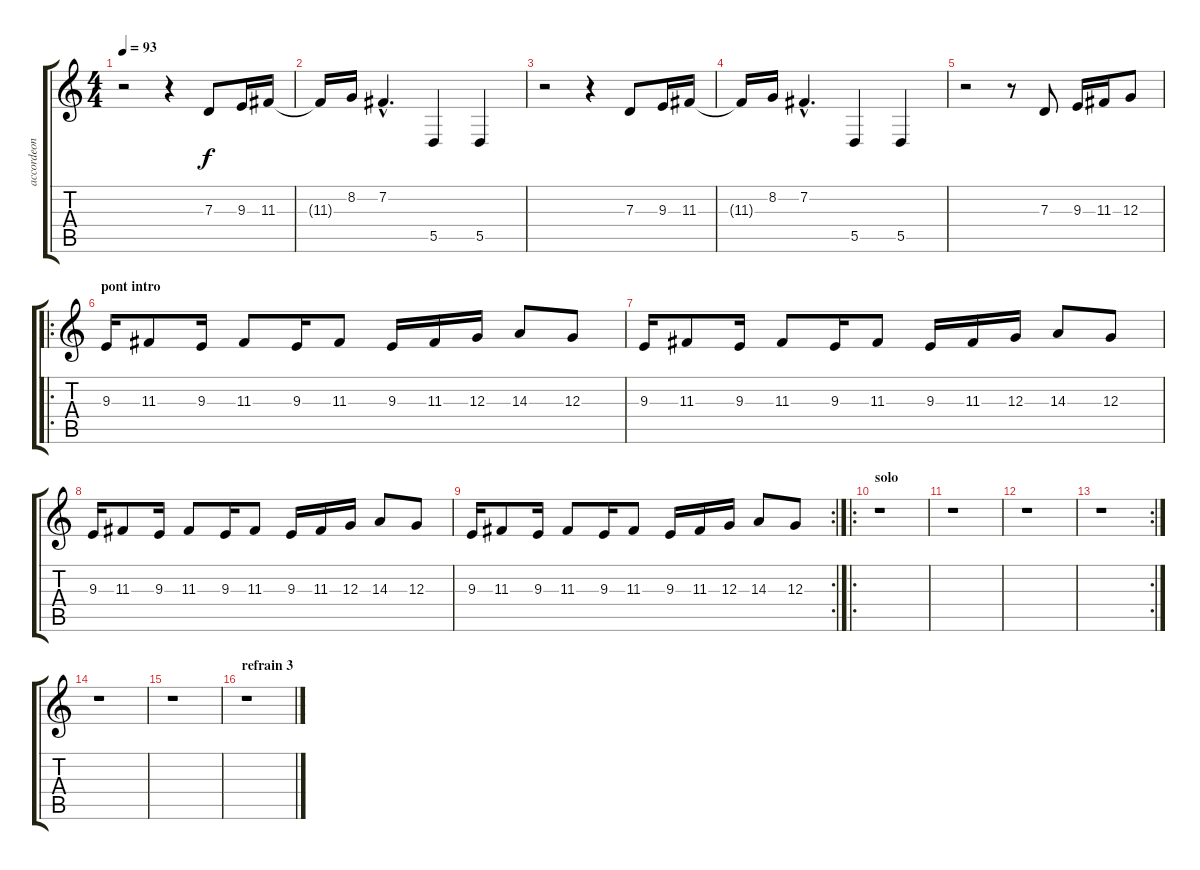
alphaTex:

\track ("accordeon" "accordeon") {instrument accordion}
\staff {score tabs}
\tuning (E4 B3 G3 D3 A2 E2) {hide}
\ts (4 4)
\tempo 93
\clef g2
\ks c
r.2{dy f} r.4 7.3.8 9.3.16 11.3.16 |
11.3{t}.16 8.2.16 7.2{hac}.4{d} 5.5.4 5.5.4 |
r.2 r.4 7.3.8 9.3.16 11.3.16 |
11.3{t}.16 8.2.16 7.2{hac}.4{d} 5.5.4 5.5.4 |
r.2 r.8 7.3.8 9.3.16 11.3.16 12.3.8 |
\ro
\section ("" "pont intro")
9.3.16 11.3.8 9.3.16 11.3.8 9.3.16 11.3.8 9.3.16 11.3.16 12.3.16 14.3.8 12.3.8 |
9.3.16 11.3.8 9.3.16 11.3.8 9.3.16 11.3.8 9.3.16 11.3.16 12.3.16 14.3.8 12.3.8 |
9.3.16 11.3.8 9.3.16 11.3.8 9.3.16 11.3.8 9.3.16 11.3.16 12.3.16 14.3.8 12.3.8 |
\rc 2
9.3.16 11.3.8 9.3.16 11.3.8 9.3.16 11.3.8 9.3.16 11.3.16 12.3.16 14.3.8 12.3.8 |
\ro
\section ("" "solo")
r.1 |
r.1 |
r.1 |
\rc 2
r.1 |
r.1 |
r.1 |
\section ("" "refrain 3")
r.1
